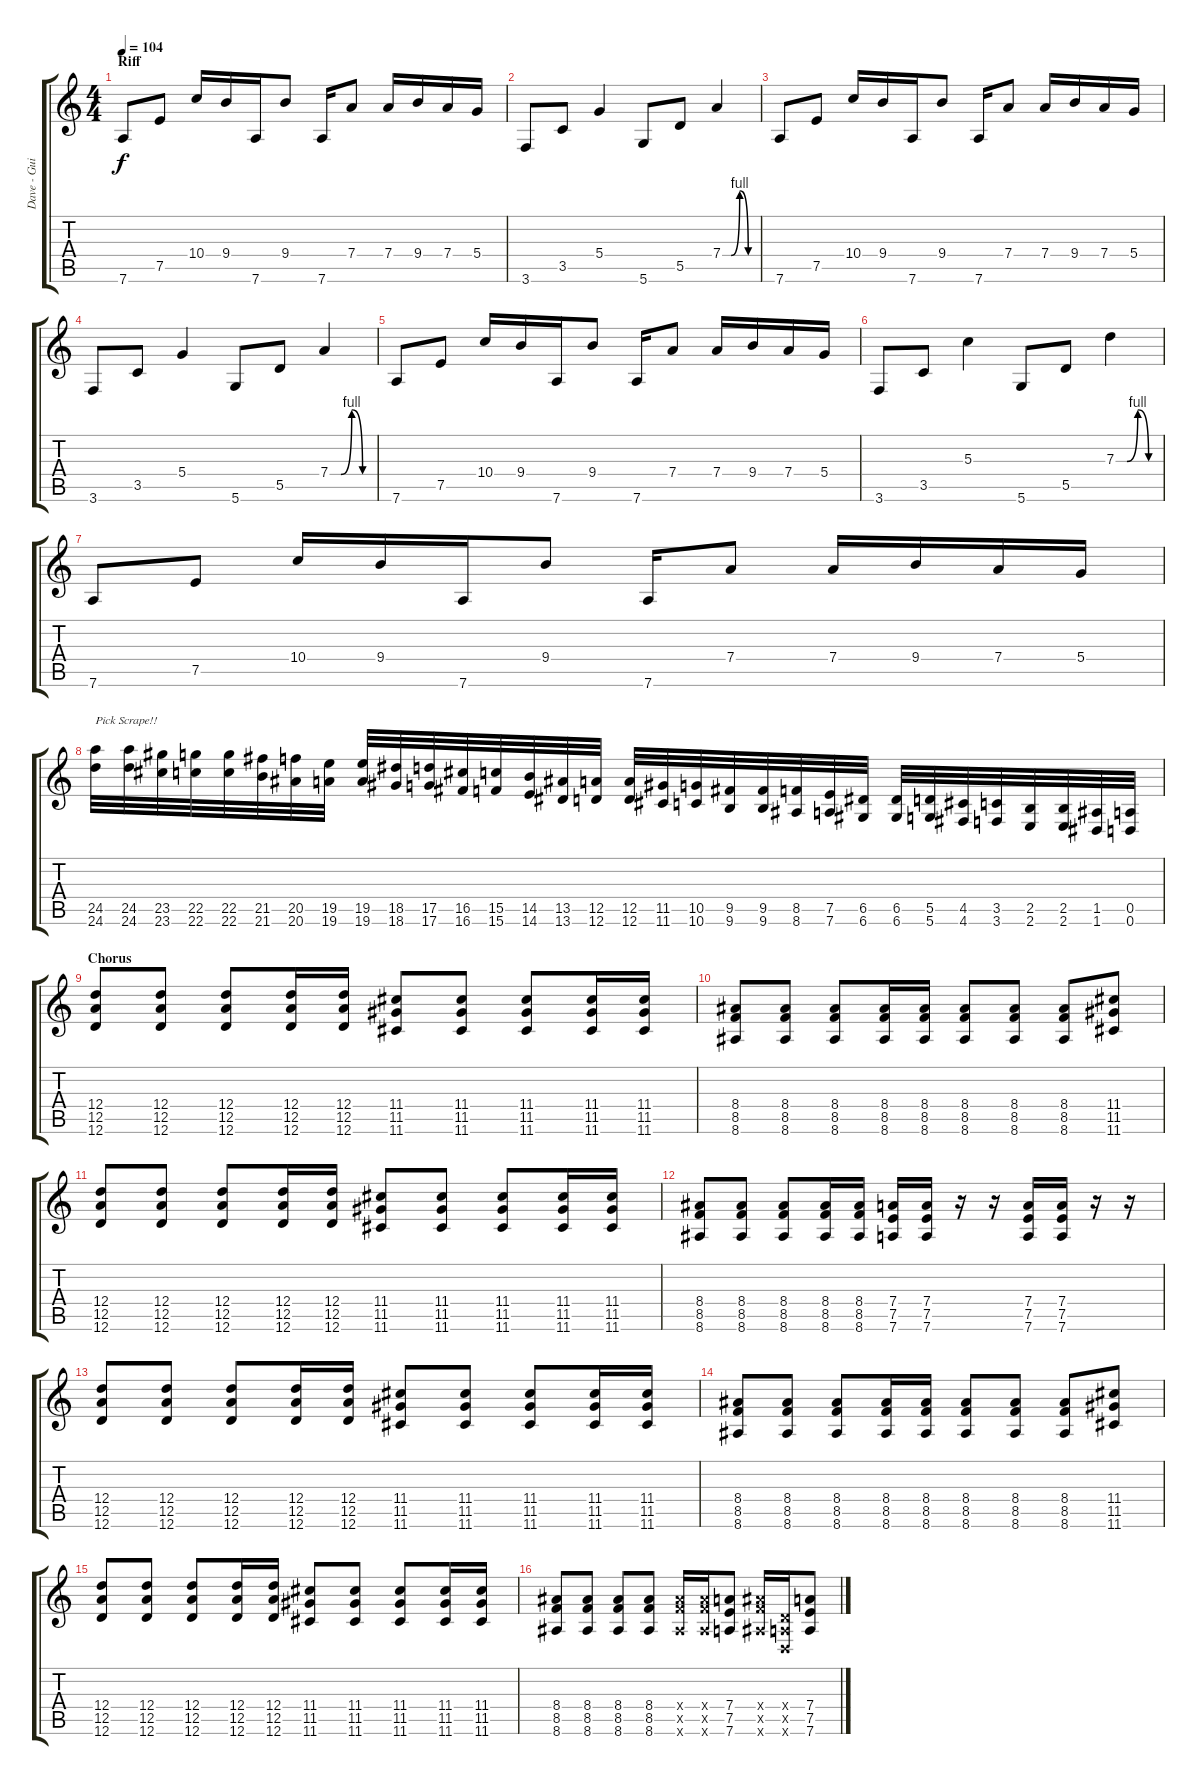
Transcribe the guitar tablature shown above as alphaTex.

\track ("Dave - Guitar" "Dave - Gui") {instrument distortionguitar}
\staff {score tabs}
\tuning (E4 B3 G3 D3 A2 D2) {hide}
\ts (4 4)
\section ("" "Riff")
\tempo 104
\clef g2
\ks c
7.6.8{dy f instrument distortionguitar} 7.5.8 10.4.16 9.4.16 7.6.16 9.4.8 7.6.16 7.4.8 7.4.16 9.4.16 7.4.16 5.4.16 |
3.6.8 3.5.8 5.4.4 5.6.8 5.5.8 7.4{be (custom 0 0 15 0 30 4 45 0 60 0)}.4 |
7.6.8{instrument distortionguitar} 7.5.8 10.4.16 9.4.16 7.6.16 9.4.8 7.6.16 7.4.8 7.4.16 9.4.16 7.4.16 5.4.16 |
3.6.8 3.5.8 5.4.4 5.6.8 5.5.8 7.4{be (custom 0 0 15 0 30 4 45 0 60 0)}.4 |
7.6.8{instrument distortionguitar} 7.5.8 10.4.16 9.4.16 7.6.16 9.4.8 7.6.16 7.4.8 7.4.16 9.4.16 7.4.16 5.4.16 |
3.6.8 3.5.8 5.3.4 5.6.8 5.5.8 7.3{be (custom 0 0 15 0 30 4 45 0 60 0)}.4 |
7.6.8{instrument distortionguitar} 7.5.8 10.4.16 9.4.16 7.6.16 9.4.8 7.6.16 7.4.8 7.4.16 9.4.16 7.4.16 5.4.16 |
(24.5 24.6).32{txt "Pick Scrape!!"} (24.5 24.6).32 (23.5 23.6).32 (22.5 22.6).32 (22.5 22.6).32 (21.5 21.6).32 (20.5 20.6).32 (19.5 19.6).32 (19.5 19.6).32 (18.5 18.6).32 (17.5 17.6).32 (16.5 16.6).32 (15.5 15.6).32 (14.5 14.6).32 (13.5 13.6).32 (12.5 12.6).32 (12.5 12.6).32 (11.5 11.6).32 (10.5 10.6).32 (9.5 9.6).32 (9.5 9.6).32 (8.5 8.6).32 (7.5 7.6).32 (6.5 6.6).32 (6.5 6.6).32 (5.5 5.6).32 (4.5 4.6).32 (3.5 3.6).32 (2.5 2.6).32 (2.5 2.6).32 (1.5 1.6).32 (0.5 0.6).32 |
\section ("" "Chorus")
(12.4 12.5 12.6).8 (12.4 12.5 12.6).8 (12.4 12.5 12.6).8 (12.4 12.5 12.6).16 (12.4 12.5 12.6).16 (11.4 11.5 11.6).8 (11.4 11.5 11.6).8 (11.4 11.5 11.6).8 (11.4 11.5 11.6).16 (11.4 11.5 11.6).16 |
(8.4 8.5 8.6).8 (8.4 8.5 8.6).8 (8.4 8.5 8.6).8 (8.4 8.5 8.6).16 (8.4 8.5 8.6).16 (8.4 8.5 8.6).8 (8.4 8.5 8.6).8 (8.4 8.5 8.6).8 (11.4 11.5 11.6).8 |
(12.4 12.5 12.6).8 (12.4 12.5 12.6).8 (12.4 12.5 12.6).8 (12.4 12.5 12.6).16 (12.4 12.5 12.6).16 (11.4 11.5 11.6).8 (11.4 11.5 11.6).8 (11.4 11.5 11.6).8 (11.4 11.5 11.6).16 (11.4 11.5 11.6).16 |
(8.4 8.5 8.6).8 (8.4 8.5 8.6).8 (8.4 8.5 8.6).8 (8.4 8.5 8.6).16 (8.4 8.5 8.6).16 (7.4 7.5 7.6).16 (7.4 7.5 7.6).16 r.16 r.16 (7.4 7.5 7.6).16 (7.4 7.5 7.6).16 r.16 r.16 |
(12.4 12.5 12.6).8 (12.4 12.5 12.6).8 (12.4 12.5 12.6).8 (12.4 12.5 12.6).16 (12.4 12.5 12.6).16 (11.4 11.5 11.6).8 (11.4 11.5 11.6).8 (11.4 11.5 11.6).8 (11.4 11.5 11.6).16 (11.4 11.5 11.6).16 |
(8.4 8.5 8.6).8 (8.4 8.5 8.6).8 (8.4 8.5 8.6).8 (8.4 8.5 8.6).16 (8.4 8.5 8.6).16 (8.4 8.5 8.6).8 (8.4 8.5 8.6).8 (8.4 8.5 8.6).8 (11.4 11.5 11.6).8 |
(12.4 12.5 12.6).8 (12.4 12.5 12.6).8 (12.4 12.5 12.6).8 (12.4 12.5 12.6).16 (12.4 12.5 12.6).16 (11.4 11.5 11.6).8 (11.4 11.5 11.6).8 (11.4 11.5 11.6).8 (11.4 11.5 11.6).16 (11.4 11.5 11.6).16 |
(8.4 8.5 8.6).8 (8.4 8.5 8.6).8 (8.4 8.5 8.6).8 (8.4 8.5 8.6).8 (8.4{x} 8.5{x} 8.6{x}).16 (8.4{x} 8.5{x} 8.6{x}).16 (7.4 7.5 7.6).8 (8.4{x} 8.5{x} 8.6{x}).16 (0.4{x} 0.5{x} 0.6{x}).16 (7.4 7.5 7.6).8
